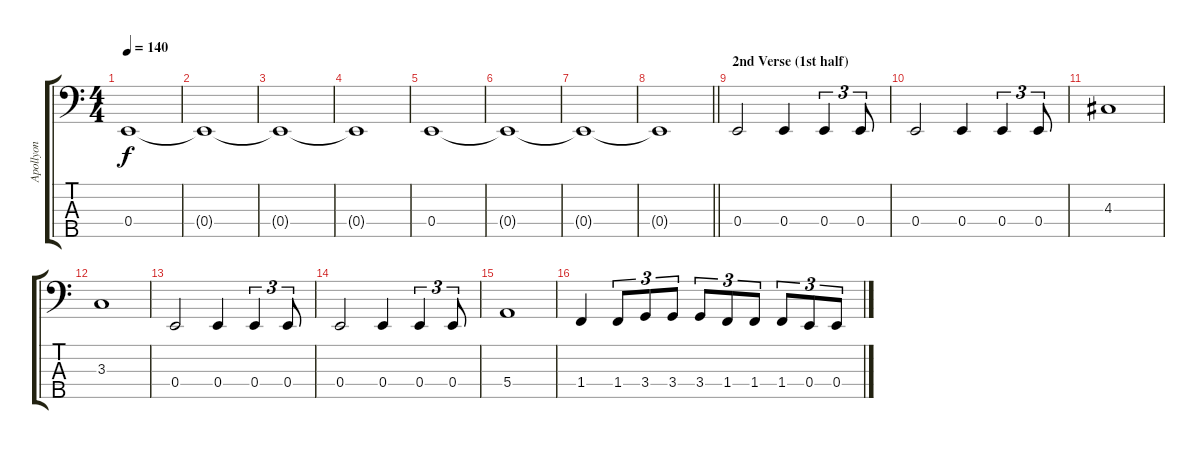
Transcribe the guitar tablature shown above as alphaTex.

\track ("Apollyon" "Apollyon") {instrument electricbassfinger}
\staff {score tabs}
\tuning (G2 D2 A1 E1 B0) {hide}
\ts (4 4)
\tempo 140
\clef f4
\ks c
0.4.1{dy f} |
0.4{t}.1 |
0.4{t}.1 |
0.4{t}.1 |
0.4.1 |
0.4{t}.1 |
0.4{t}.1 |
\barLineRight lightlight
0.4{t}.1 |
\section ("" "2nd Verse (1st half)")
0.4.2 0.4.4 0.4.4{tu (3 2)} 0.4.8{tu (3 2)} |
0.4.2 0.4.4 0.4.4{tu (3 2)} 0.4.8{tu (3 2)} |
4.3.1 |
3.3.1 |
0.4.2 0.4.4 0.4.4{tu (3 2)} 0.4.8{tu (3 2)} |
0.4.2 0.4.4 0.4.4{tu (3 2)} 0.4.8{tu (3 2)} |
5.4.1 |
1.4.4 1.4.8{tu (3 2)} 3.4.8{tu (3 2)} 3.4.8{tu (3 2)} 3.4.8{tu (3 2)} 1.4.8{tu (3 2)} 1.4.8{tu (3 2)} 1.4.8{tu (3 2)} 0.4.8{tu (3 2)} 0.4.8{tu (3 2)}
